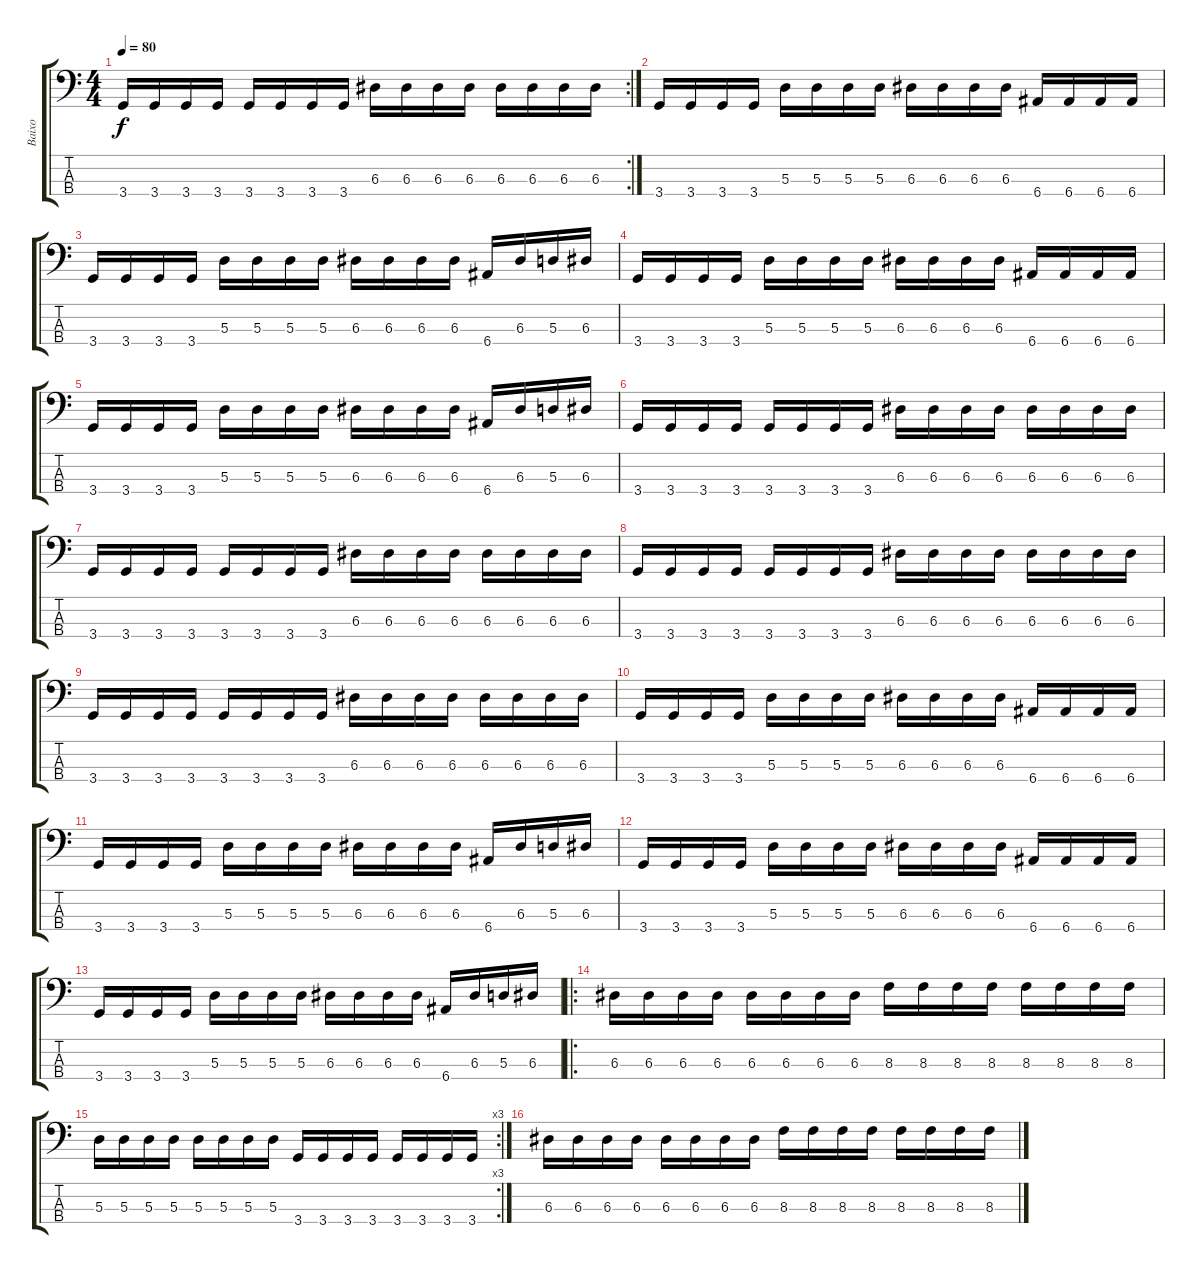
\track ("Baixo" "Baixo") {solo instrument electricbassfinger}
\staff {score tabs}
\tuning (G2 D2 A1 E1) {hide}
\rc 2
\ts (4 4)
\tempo 80
\clef f4
\ks c
3.4.16{dy f} 3.4.16 3.4.16 3.4.16 3.4.16 3.4.16 3.4.16 3.4.16 6.3.16 6.3.16 6.3.16 6.3.16 6.3.16 6.3.16 6.3.16 6.3.16 |
3.4.16 3.4.16 3.4.16 3.4.16 5.3.16 5.3.16 5.3.16 5.3.16 6.3.16 6.3.16 6.3.16 6.3.16 6.4.16 6.4.16 6.4.16 6.4.16 |
3.4.16 3.4.16 3.4.16 3.4.16 5.3.16 5.3.16 5.3.16 5.3.16 6.3.16 6.3.16 6.3.16 6.3.16 6.4.16 6.3.16 5.3.16 6.3.16 |
3.4.16 3.4.16 3.4.16 3.4.16 5.3.16 5.3.16 5.3.16 5.3.16 6.3.16 6.3.16 6.3.16 6.3.16 6.4.16 6.4.16 6.4.16 6.4.16 |
3.4.16 3.4.16 3.4.16 3.4.16 5.3.16 5.3.16 5.3.16 5.3.16 6.3.16 6.3.16 6.3.16 6.3.16 6.4.16 6.3.16 5.3.16 6.3.16 |
3.4.16 3.4.16 3.4.16 3.4.16 3.4.16 3.4.16 3.4.16 3.4.16 6.3.16 6.3.16 6.3.16 6.3.16 6.3.16 6.3.16 6.3.16 6.3.16 |
3.4.16 3.4.16 3.4.16 3.4.16 3.4.16 3.4.16 3.4.16 3.4.16 6.3.16 6.3.16 6.3.16 6.3.16 6.3.16 6.3.16 6.3.16 6.3.16 |
3.4.16 3.4.16 3.4.16 3.4.16 3.4.16 3.4.16 3.4.16 3.4.16 6.3.16 6.3.16 6.3.16 6.3.16 6.3.16 6.3.16 6.3.16 6.3.16 |
3.4.16 3.4.16 3.4.16 3.4.16 3.4.16 3.4.16 3.4.16 3.4.16 6.3.16 6.3.16 6.3.16 6.3.16 6.3.16 6.3.16 6.3.16 6.3.16 |
3.4.16 3.4.16 3.4.16 3.4.16 5.3.16 5.3.16 5.3.16 5.3.16 6.3.16 6.3.16 6.3.16 6.3.16 6.4.16 6.4.16 6.4.16 6.4.16 |
3.4.16 3.4.16 3.4.16 3.4.16 5.3.16 5.3.16 5.3.16 5.3.16 6.3.16 6.3.16 6.3.16 6.3.16 6.4.16 6.3.16 5.3.16 6.3.16 |
3.4.16 3.4.16 3.4.16 3.4.16 5.3.16 5.3.16 5.3.16 5.3.16 6.3.16 6.3.16 6.3.16 6.3.16 6.4.16 6.4.16 6.4.16 6.4.16 |
3.4.16 3.4.16 3.4.16 3.4.16 5.3.16 5.3.16 5.3.16 5.3.16 6.3.16 6.3.16 6.3.16 6.3.16 6.4.16 6.3.16 5.3.16 6.3.16 |
\ro
6.3.16 6.3.16 6.3.16 6.3.16 6.3.16 6.3.16 6.3.16 6.3.16 8.3.16 8.3.16 8.3.16 8.3.16 8.3.16 8.3.16 8.3.16 8.3.16 |
\rc 3
5.3.16 5.3.16 5.3.16 5.3.16 5.3.16 5.3.16 5.3.16 5.3.16 3.4.16 3.4.16 3.4.16 3.4.16 3.4.16 3.4.16 3.4.16 3.4.16 |
6.3.16 6.3.16 6.3.16 6.3.16 6.3.16 6.3.16 6.3.16 6.3.16 8.3.16 8.3.16 8.3.16 8.3.16 8.3.16 8.3.16 8.3.16 8.3.16
